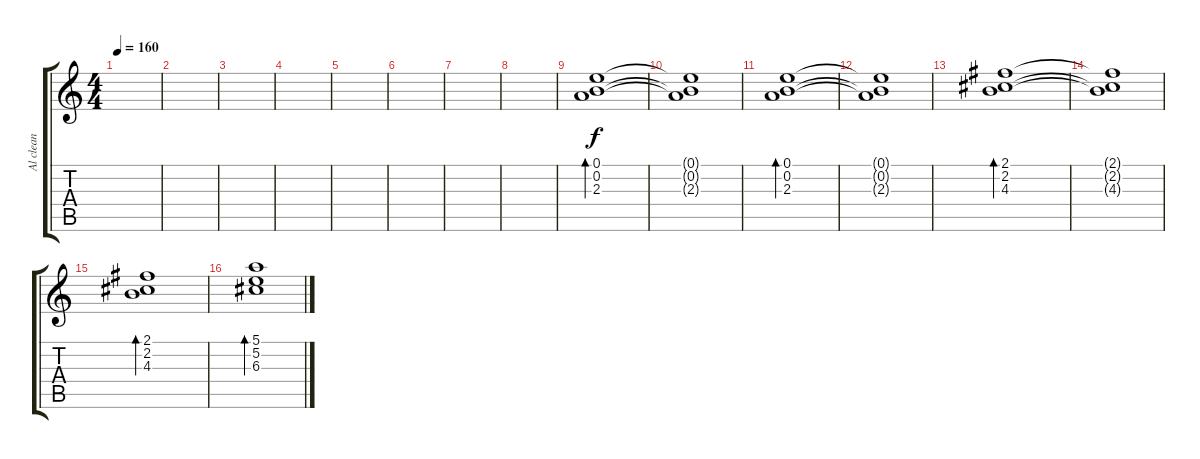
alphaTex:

\track ("Al clean" "Al clean") {instrument electricguitarclean}
\staff {score tabs}
\tuning (E4 B3 G3 D3 A2 D2) {hide}
\ts (4 4)
\tempo 160
\clef g2
\ks c
|
|
|
|
|
|
|
|
(0.1 0.2 2.3).1{bd 240} |
(0.1{t} 0.2{t} 2.3{t}).1 |
(0.1 0.2 2.3).1{bd 240} |
(0.1{t} 0.2{t} 2.3{t}).1 |
(2.1 2.2 4.3).1{bd 240} |
(2.1{t} 2.2{t} 4.3{t}).1 |
(2.1 2.2 4.3).1{bd 240} |
(5.1 5.2 6.3).1{bd 240}
